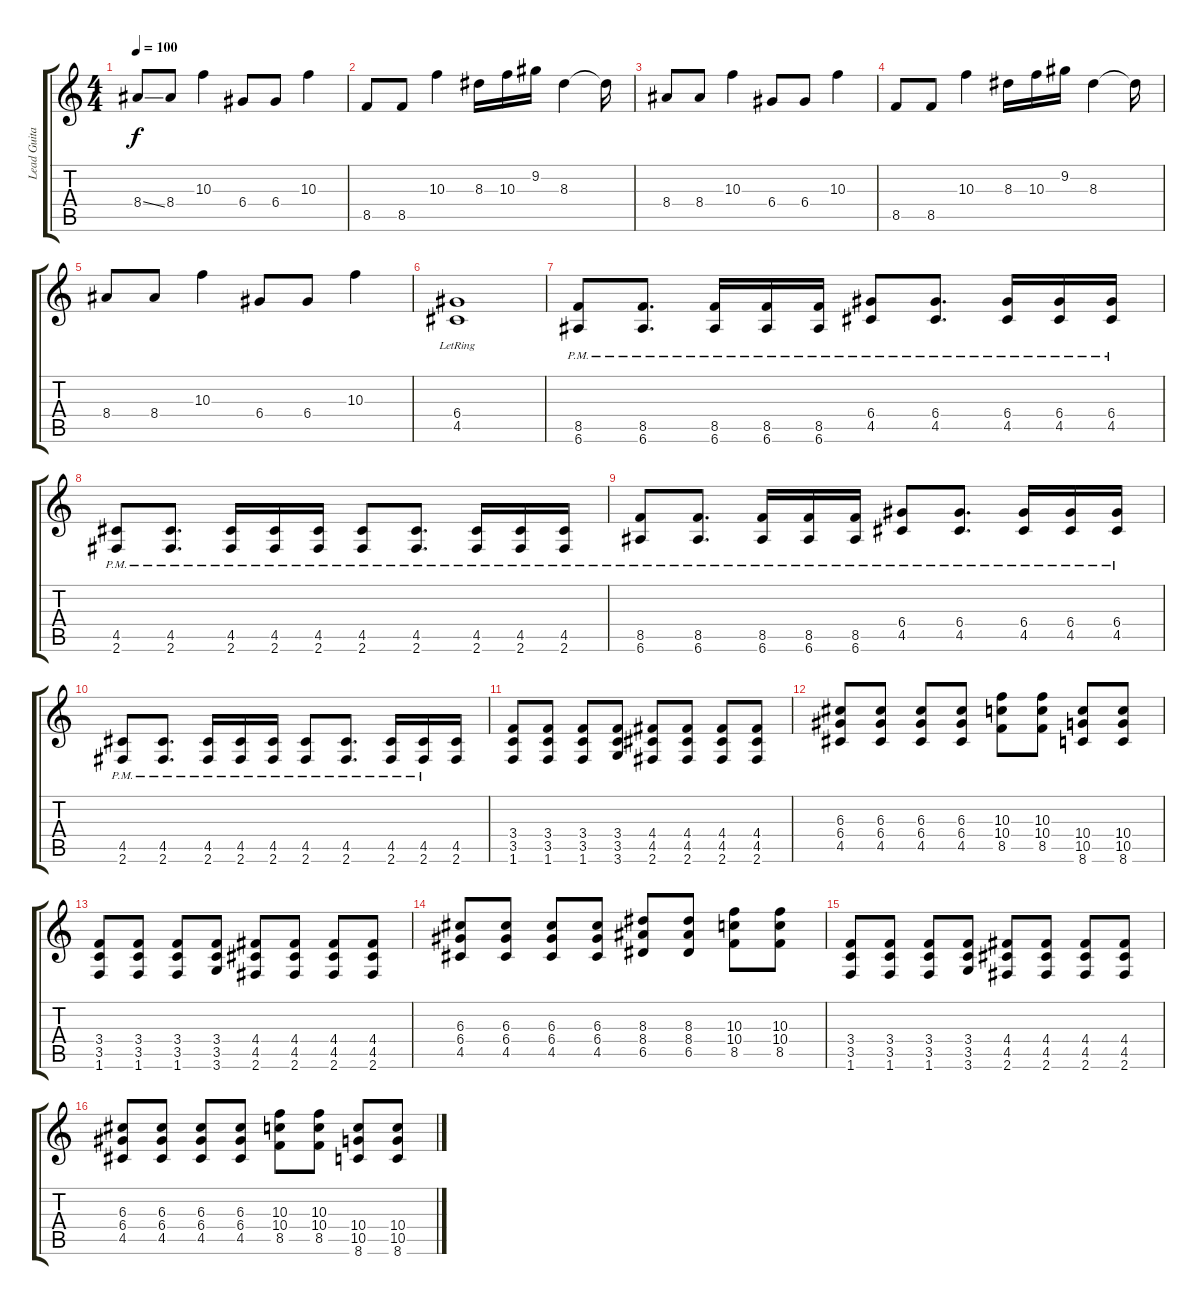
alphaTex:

\track ("Lead Guitar" "Lead Guita") {instrument distortionguitar}
\staff {score tabs}
\tuning (E4 B3 G3 D3 A2 E2) {hide}
\ts (4 4)
\tempo 100
\clef g2
\ks c
8.4{ss}.8{dy f} 8.4.8 10.3.4 6.4.8 6.4.8 10.3.4 |
8.5.8 8.5.8 10.3.4 8.3.16 10.3.16 9.2.16 8.3.4 8.3{t}.16 |
8.4.8 8.4.8 10.3.4 6.4.8 6.4.8 10.3.4 |
8.5.8 8.5.8 10.3.4 8.3.16 10.3.16 9.2.16 8.3.4 8.3{t}.16 |
8.4.8 8.4.8 10.3.4 6.4.8 6.4.8 10.3.4 |
(6.4 4.5{lr}).1{instrument distortionguitar} |
(8.5{pm} 6.6{pm}).8 (8.5{pm} 6.6{pm}).8{d} (8.5{pm} 6.6{pm}).16 (8.5{pm} 6.6{pm}).16 (8.5{pm} 6.6{pm}).16 (6.4{pm} 4.5{pm}).8 (6.4{pm} 4.5{pm}).8{d} (6.4{pm} 4.5{pm}).16 (6.4{pm} 4.5{pm}).16 (6.4{pm} 4.5{pm}).16 |
(4.5{pm} 2.6{pm}).8 (4.5{pm} 2.6{pm}).8{d} (4.5{pm} 2.6{pm}).16 (4.5{pm} 2.6{pm}).16 (4.5{pm} 2.6{pm}).16 (4.5{pm} 2.6{pm}).8 (4.5{pm} 2.6{pm}).8{d} (4.5{pm} 2.6{pm}).16 (4.5{pm} 2.6{pm}).16 (4.5{pm} 2.6{pm}).16 |
(8.5{pm} 6.6{pm}).8 (8.5{pm} 6.6{pm}).8{d} (8.5{pm} 6.6{pm}).16 (8.5{pm} 6.6{pm}).16 (8.5{pm} 6.6{pm}).16 (6.4{pm} 4.5{pm}).8 (6.4{pm} 4.5{pm}).8{d} (6.4{pm} 4.5{pm}).16 (6.4{pm} 4.5{pm}).16 (6.4{pm} 4.5{pm}).16 |
(4.5{pm} 2.6{pm}).8 (4.5{pm} 2.6{pm}).8{d} (4.5{pm} 2.6{pm}).16 (4.5{pm} 2.6{pm}).16 (4.5{pm} 2.6{pm}).16 (4.5{pm} 2.6{pm}).8 (4.5{pm} 2.6{pm}).8{d} (4.5{pm} 2.6{pm}).16 (4.5{pm} 2.6{pm}).16 (4.5 2.6).16 |
(3.4 3.5 1.6).8 (3.4 3.5 1.6).8 (3.4 3.5 1.6).8 (3.4 3.5 3.6).8 (4.4 4.5 2.6).8 (4.4 4.5 2.6).8 (4.4 4.5 2.6).8 (4.4 4.5 2.6).8 |
(6.3 6.4 4.5).8 (6.3 6.4 4.5).8 (6.3 6.4 4.5).8 (6.3 6.4 4.5).8 (10.3 10.4 8.5).8 (10.3 10.4 8.5).8 (10.4 10.5 8.6).8 (10.4 10.5 8.6).8 |
(3.4 3.5 1.6).8 (3.4 3.5 1.6).8 (3.4 3.5 1.6).8 (3.4 3.5 3.6).8 (4.4 4.5 2.6).8 (4.4 4.5 2.6).8 (4.4 4.5 2.6).8 (4.4 4.5 2.6).8 |
(6.3 6.4 4.5).8 (6.3 6.4 4.5).8 (6.3 6.4 4.5).8 (6.3 6.4 4.5).8 (8.3 8.4 6.5).8 (8.3 8.4 6.5).8 (10.3 10.4 8.5).8 (10.3 10.4 8.5).8 |
(3.4 3.5 1.6).8 (3.4 3.5 1.6).8 (3.4 3.5 1.6).8 (3.4 3.5 3.6).8 (4.4 4.5 2.6).8 (4.4 4.5 2.6).8 (4.4 4.5 2.6).8 (4.4 4.5 2.6).8 |
(6.3 6.4 4.5).8 (6.3 6.4 4.5).8 (6.3 6.4 4.5).8 (6.3 6.4 4.5).8 (10.3 10.4 8.5).8 (10.3 10.4 8.5).8 (10.4 10.5 8.6).8 (10.4 10.5 8.6).8
